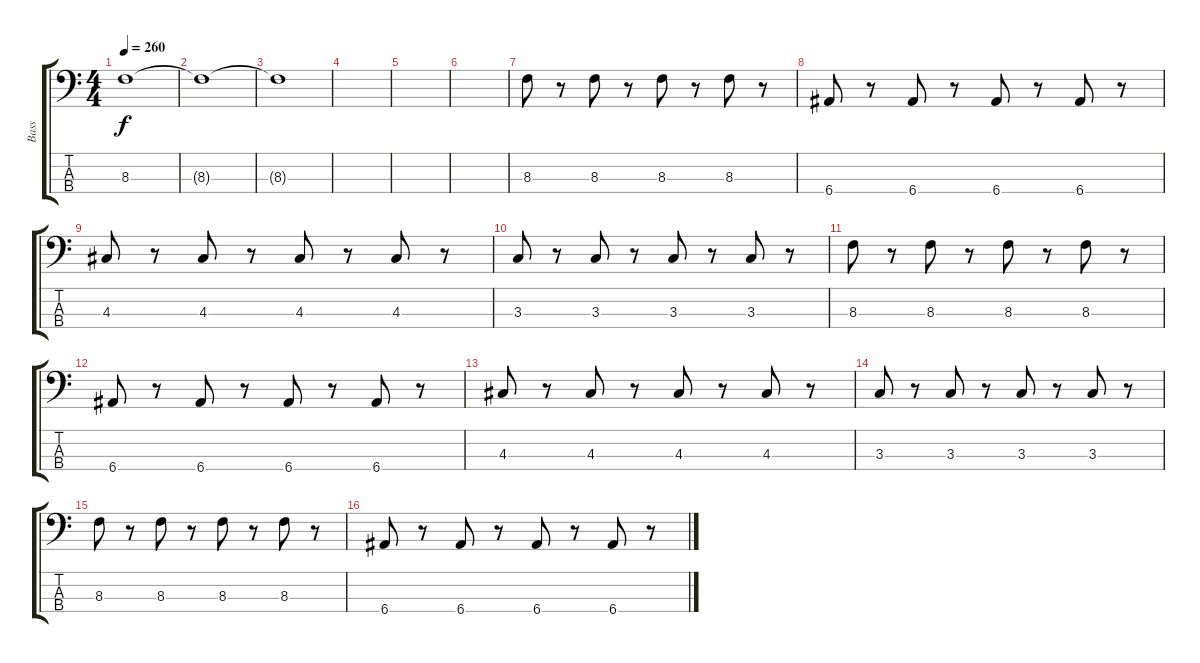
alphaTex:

\track ("Bass" "Bass") {instrument electricbasspick}
\staff {score tabs}
\tuning (G2 D2 A1 E1) {hide}
\ts (4 4)
\tempo 260
\clef f4
\ks c
8.3{t}.1{dy f volume 9} |
8.3{t}.1{volume 8} |
8.3{t}.1{volume 7} |
|
|
|
8.3.8 r.8 8.3.8 r.8 8.3.8 r.8 8.3.8 r.8 |
6.4.8 r.8 6.4.8 r.8 6.4.8 r.8 6.4.8 r.8 |
4.3.8 r.8 4.3.8 r.8 4.3.8 r.8 4.3.8 r.8 |
3.3.8 r.8 3.3.8 r.8 3.3.8 r.8 3.3.8 r.8 |
8.3.8 r.8 8.3.8 r.8 8.3.8 r.8 8.3.8 r.8 |
6.4.8 r.8 6.4.8 r.8 6.4.8 r.8 6.4.8 r.8 |
4.3.8 r.8 4.3.8 r.8 4.3.8 r.8 4.3.8 r.8 |
3.3.8 r.8 3.3.8 r.8 3.3.8 r.8 3.3.8 r.8 |
8.3.8 r.8 8.3.8 r.8 8.3.8 r.8 8.3.8 r.8 |
6.4.8 r.8 6.4.8 r.8 6.4.8 r.8 6.4.8 r.8
